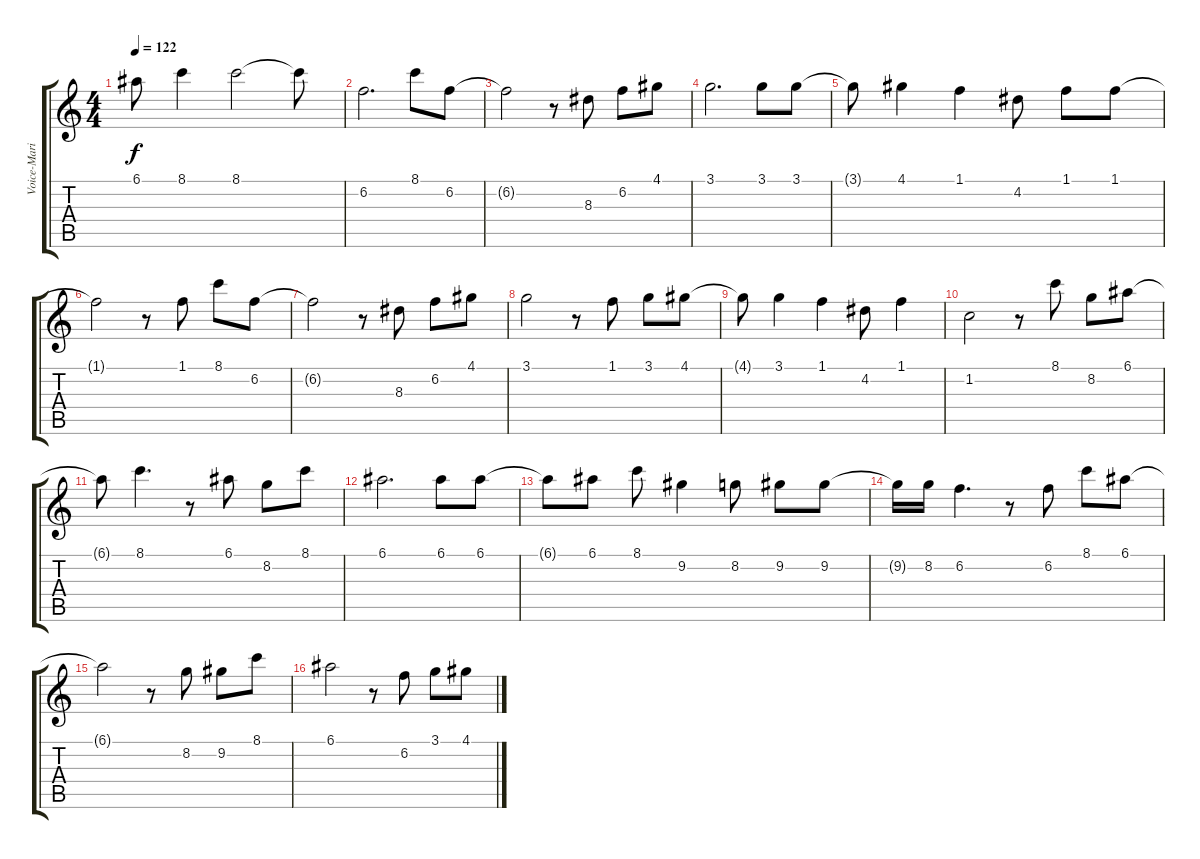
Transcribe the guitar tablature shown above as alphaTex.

\track ("Voice-Marie" "Voice-Mari") {instrument electricguitarjazz}
\staff {score tabs}
\tuning (E4 B3 G3 D3 A2 E2) {hide}
\ts (4 4)
\tempo 122
\clef g2
\ks c
6.1{t}.8{dy f} 8.1.4 8.1.2 8.1{t}.8 |
6.2.2{d} 8.1.8 6.2.8 |
6.2{t}.2 r.8 8.3.8 6.2.8 4.1.8 |
3.1.2{d} 3.1.8 3.1.8 |
3.1{t}.8 4.1.4 1.1.4 4.2.8 1.1.8 1.1.8 |
1.1{t}.2 r.8 1.1.8 8.1.8 6.2.8 |
6.2{t}.2 r.8 8.3.8 6.2.8 4.1.8 |
3.1.2 r.8 1.1.8 3.1.8 4.1.8 |
4.1{t}.8 3.1.4 1.1.4 4.2.8 1.1.4 |
1.2.2 r.8 8.1.8 8.2.8 6.1.8 |
6.1{t}.8 8.1.4{d} r.8 6.1.8 8.2.8 8.1.8 |
6.1.2{d} 6.1.8 6.1.8 |
6.1{t}.8 6.1.8 8.1.8 9.2.4 8.2.8 9.2.8 9.2.8 |
9.2{t}.16 8.2.16 6.2.4{d} r.8 6.2.8 8.1.8 6.1.8 |
6.1{t}.2 r.8 8.2.8 9.2.8 8.1.8 |
6.1.2 r.8 6.2.8 3.1.8 4.1.8
